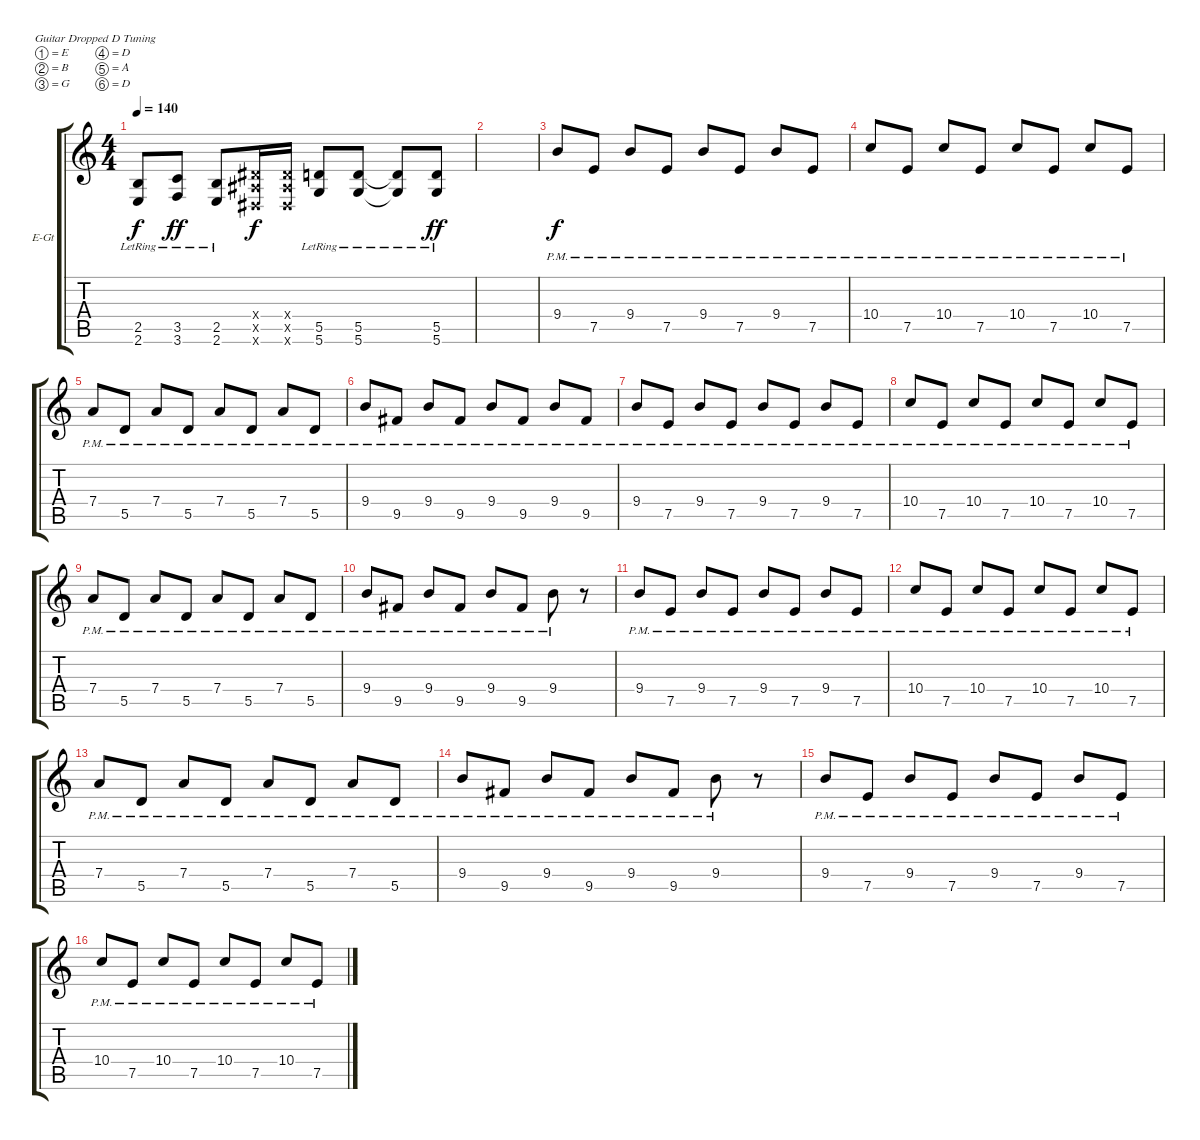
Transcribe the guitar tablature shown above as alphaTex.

\defaultSystemsLayout 4
\bracketExtendMode groupsimilarinstruments
\firstSystemTrackNameOrientation horizontal
\otherSystemsTrackNameOrientation horizontal
\track ("Electric Guitar" "E-Gt") {instrument overdrivenguitar}
\staff {score tabs}
\tuning (E4 B3 G3 D3 A2 D2)
\ts (4 4)
\tempo 140
\clef g2
\ks c
(2.5{lr t} 2.6{lr t}).8{dy f} (3.5{lr} 3.6{lr}).8{dy ff} (2.5{lr} 2.6{lr}).8 (1.4{x} 1.5{x} 1.6{x}).16{dy f} (1.4{x} 1.5{x} 1.6{x}).16 (5.5{lr} 5.6{lr}).8 (5.5{lr} 5.6{lr}).8 (5.5{lr t} 5.6{lr t}).8 (5.5{lr} 5.6{lr}).8{dy ff} |
|
9.4{pm}.8{dy f} 7.5{pm}.8 9.4{pm}.8 7.5{pm}.8 9.4{pm}.8 7.5{pm}.8 9.4{pm}.8 7.5{pm}.8 |
10.4{pm}.8 7.5{pm}.8 10.4{pm}.8 7.5{pm}.8 10.4{pm}.8 7.5{pm}.8 10.4{pm}.8 7.5{pm}.8 |
7.4{pm}.8 5.5{pm}.8 7.4{pm}.8 5.5{pm}.8 7.4{pm}.8 5.5{pm}.8 7.4{pm}.8 5.5{pm}.8 |
9.4{pm}.8 9.5{pm}.8 9.4{pm}.8 9.5{pm}.8 9.4{pm}.8 9.5{pm}.8 9.4{pm}.8 9.5{pm}.8 |
9.4{pm}.8 7.5{pm}.8 9.4{pm}.8 7.5{pm}.8 9.4{pm}.8 7.5{pm}.8 9.4{pm}.8 7.5{pm}.8 |
10.4{pm}.8 7.5{pm}.8 10.4{pm}.8 7.5{pm}.8 10.4{pm}.8 7.5{pm}.8 10.4{pm}.8 7.5{pm}.8 |
7.4{pm}.8 5.5{pm}.8 7.4{pm}.8 5.5{pm}.8 7.4{pm}.8 5.5{pm}.8 7.4{pm}.8 5.5{pm}.8 |
9.4{pm}.8 9.5{pm}.8 9.4{pm}.8 9.5{pm}.8 9.4{pm}.8 9.5{pm}.8 9.4{pm}.8 r.8 |
9.4{pm}.8 7.5{pm}.8 9.4{pm}.8 7.5{pm}.8 9.4{pm}.8 7.5{pm}.8 9.4{pm}.8 7.5{pm}.8 |
10.4{pm}.8 7.5{pm}.8 10.4{pm}.8 7.5{pm}.8 10.4{pm}.8 7.5{pm}.8 10.4{pm}.8 7.5{pm}.8 |
7.4{pm}.8 5.5{pm}.8 7.4{pm}.8 5.5{pm}.8 7.4{pm}.8 5.5{pm}.8 7.4{pm}.8 5.5{pm}.8 |
9.4{pm}.8 9.5{pm}.8 9.4{pm}.8 9.5{pm}.8 9.4{pm}.8 9.5{pm}.8 9.4{pm}.8 r.8 |
9.4{pm}.8 7.5{pm}.8 9.4{pm}.8 7.5{pm}.8 9.4{pm}.8 7.5{pm}.8 9.4{pm}.8 7.5{pm}.8 |
10.4{pm}.8 7.5{pm}.8 10.4{pm}.8 7.5{pm}.8 10.4{pm}.8 7.5{pm}.8 10.4{pm}.8 7.5{pm}.8
